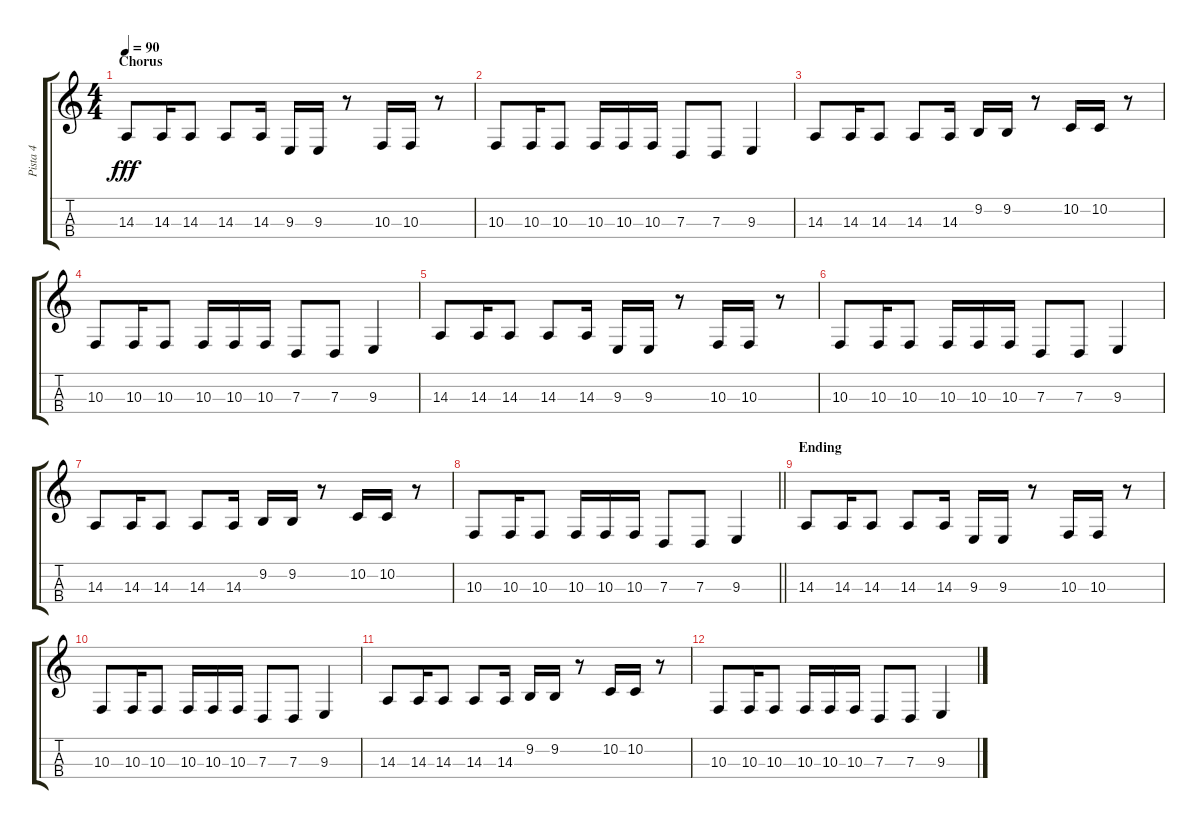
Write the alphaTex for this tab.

\track ("Pista 4" "Pista 4") {instrument cello}
\staff {score tabs}
\tuning (A3 D3 G2 C2) {hide}
\ts (4 4)
\section ("" "Chorus")
\tempo 90
\clef g2
\ks c
14.3.8{dy fff} 14.3.16 14.3.8 14.3.8 14.3.16 9.3.16 9.3.16 r.8 10.3.16 10.3.16 r.8 |
10.3.8 10.3.16 10.3.8 10.3.16 10.3.16 10.3.16 7.3.8 7.3.8 9.3.4 |
14.3.8 14.3.16 14.3.8 14.3.8 14.3.16 9.2.16 9.2.16 r.8 10.2.16 10.2.16 r.8 |
10.3.8 10.3.16 10.3.8 10.3.16 10.3.16 10.3.16 7.3.8 7.3.8 9.3.4 |
14.3.8 14.3.16 14.3.8 14.3.8 14.3.16 9.3.16 9.3.16 r.8 10.3.16 10.3.16 r.8 |
10.3.8 10.3.16 10.3.8 10.3.16 10.3.16 10.3.16 7.3.8 7.3.8 9.3.4 |
14.3.8 14.3.16 14.3.8 14.3.8 14.3.16 9.2.16 9.2.16 r.8 10.2.16 10.2.16 r.8 |
\barLineRight lightlight
10.3.8 10.3.16 10.3.8 10.3.16 10.3.16 10.3.16 7.3.8 7.3.8 9.3.4 |
\section ("" "Ending")
14.3.8 14.3.16 14.3.8 14.3.8 14.3.16 9.3.16 9.3.16 r.8 10.3.16 10.3.16 r.8 |
10.3.8 10.3.16 10.3.8 10.3.16 10.3.16 10.3.16 7.3.8 7.3.8 9.3.4 |
14.3.8 14.3.16 14.3.8 14.3.8 14.3.16 9.2.16 9.2.16 r.8 10.2.16 10.2.16 r.8 |
10.3.8 10.3.16 10.3.8 10.3.16 10.3.16 10.3.16 7.3.8 7.3.8 9.3.4
